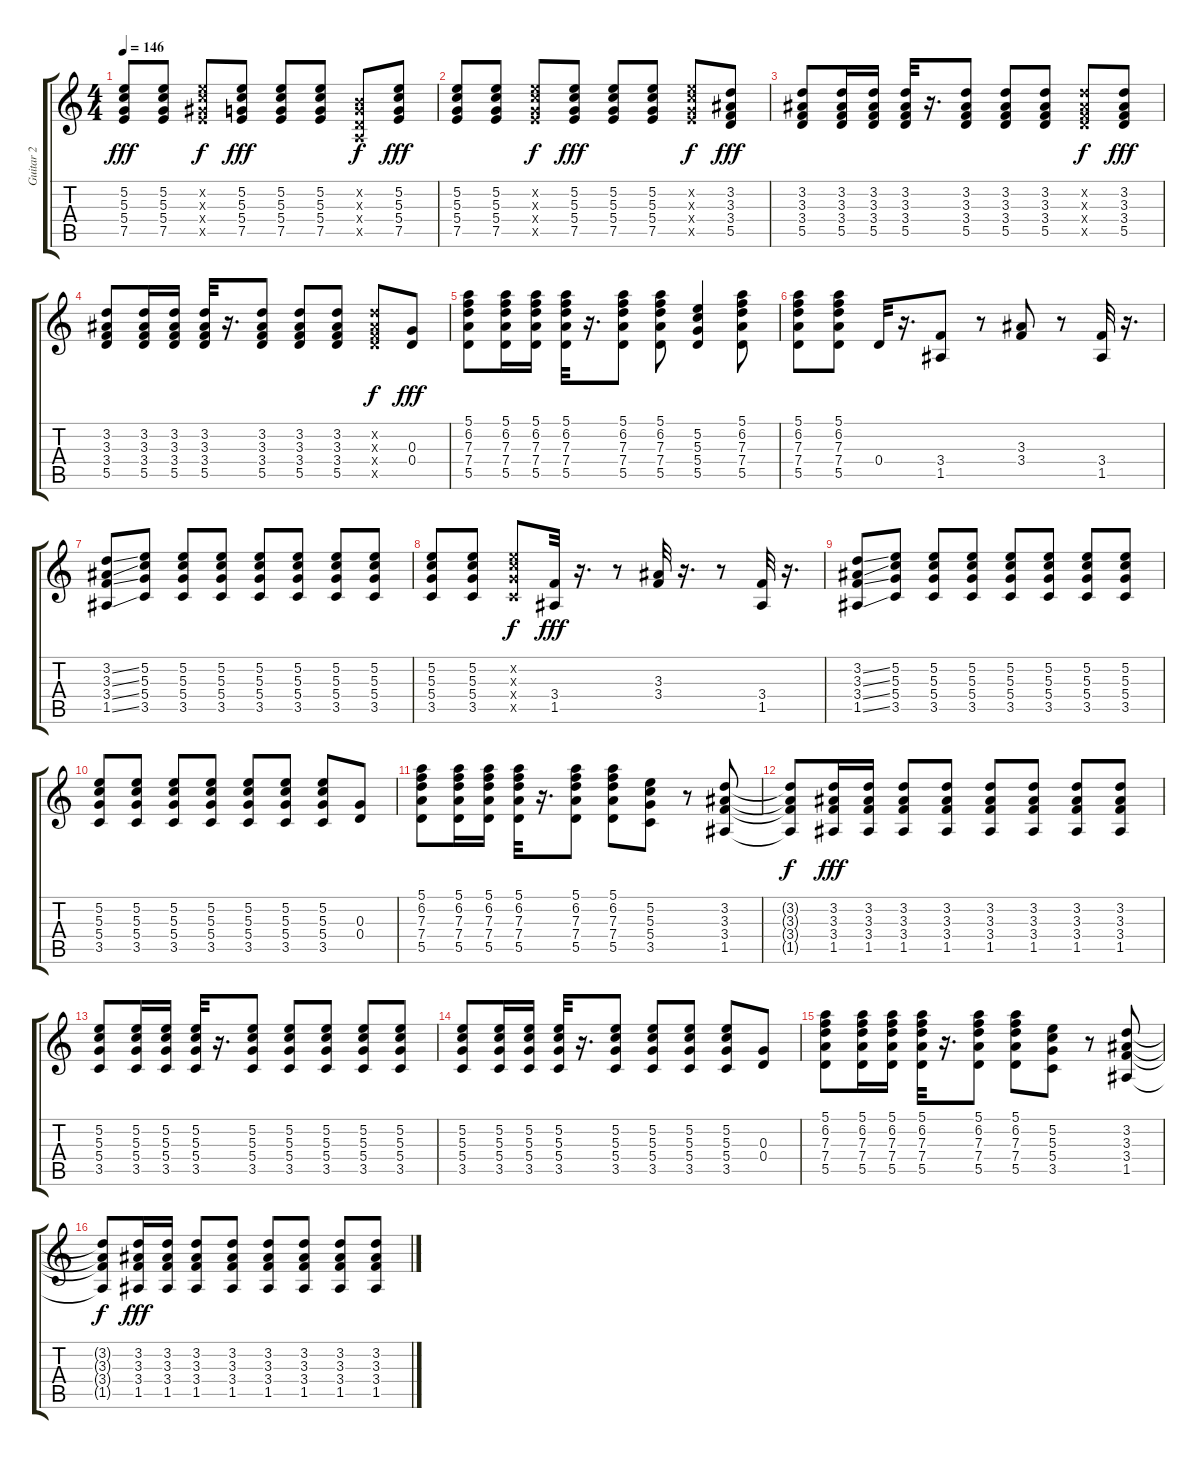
\track ("Guitar 2" "Guitar 2") {instrument electricguitarjazz}
\staff {score tabs}
\tuning (E4 B3 G3 D3 A2 E2) {hide}
\ts (4 4)
\tempo 146
\clef g2
\ks c
(5.2 5.3 5.4 7.5).8{dy fff} (5.2 5.3 5.4 7.5).8 (5.2{x} 5.3{x} 6.4{x} 7.5{x}).8{dy f} (5.2 5.3 5.4 7.5).8{dy fff} (5.2 5.3 5.4 7.5).8 (5.2 5.3 5.4 7.5).8 (0.2{x} 0.3{x} 0.4{x} 0.5{x}).8{dy f} (5.2 5.3 5.4 7.5).8{dy fff} |
(5.2 5.3 5.4 7.5).8 (5.2 5.3 5.4 7.5).8 (5.2{x} 5.3{x} 5.4{x} 7.5{x}).8{dy f} (5.2 5.3 5.4 7.5).8{dy fff} (5.2 5.3 5.4 7.5).8 (5.2 5.3 5.4 7.5).8 (5.2{x} 5.3{x} 5.4{x} 7.5{x}).8{dy f} (3.2 3.3 3.4 5.5).8{dy fff} |
(3.2 3.3 3.4 5.5).8 (3.2 3.3 3.4 5.5).16 (3.2 3.3 3.4 5.5).16 (3.2 3.3 3.4 5.5).32 r.16{d} (3.2 3.3 3.4 5.5).8 (3.2 3.3 3.4 5.5).8 (3.2 3.3 3.4 5.5).8 (3.2{x} 3.3{x} 3.4{x} 5.5{x}).8{dy f} (3.2 3.3 3.4 5.5).8{dy fff} |
(3.2 3.3 3.4 5.5).8 (3.2 3.3 3.4 5.5).16 (3.2 3.3 3.4 5.5).16 (3.2 3.3 3.4 5.5).32 r.16{d} (3.2 3.3 3.4 5.5).8 (3.2 3.3 3.4 5.5).8 (3.2 3.3 3.4 5.5).8 (3.2{x} 3.3{x} 3.4{x} 5.5{x}).8{dy f} (0.3 0.4).8{dy fff} |
(5.1 6.2 7.3 7.4 5.5).8 (5.1 6.2 7.3 7.4 5.5).16 (5.1 6.2 7.3 7.4 5.5).16 (5.1 6.2 7.3 7.4 5.5).32 r.16{d} (5.1 6.2 7.3 7.4 5.5).8 (5.1 6.2 7.3 7.4 5.5).8 (5.2 5.3 5.4 5.5).4 (5.1 6.2 7.3 7.4 5.5).8 |
(5.1 6.2 7.3 7.4 5.5).8 (5.1 6.2 7.3 7.4 5.5).8 0.4.32 r.16{d} (3.4 1.5).8 r.8 (3.3 3.4).8 r.8 (3.4 1.5).32 r.16{d} |
(3.2{ss} 3.3{ss} 3.4{ss} 1.5{ss}).8 (5.2 5.3 5.4 3.5).8 (5.2 5.3 5.4 3.5).8 (5.2 5.3 5.4 3.5).8 (5.2 5.3 5.4 3.5).8 (5.2 5.3 5.4 3.5).8 (5.2 5.3 5.4 3.5).8 (5.2 5.3 5.4 3.5).8 |
(5.2 5.3 5.4 3.5).8 (5.2 5.3 5.4 3.5).8 (5.2{x} 5.3{x} 5.4{x} 3.5{x}).8{dy f} (3.4 1.5).32{dy fff} r.16{d} r.8 (3.3 3.4).32 r.16{d} r.8 (3.4 1.5).32 r.16{d} |
(3.2{ss} 3.3{ss} 3.4{ss} 1.5{ss}).8 (5.2 5.3 5.4 3.5).8 (5.2 5.3 5.4 3.5).8 (5.2 5.3 5.4 3.5).8 (5.2 5.3 5.4 3.5).8 (5.2 5.3 5.4 3.5).8 (5.2 5.3 5.4 3.5).8 (5.2 5.3 5.4 3.5).8 |
(5.2 5.3 5.4 3.5).8 (5.2 5.3 5.4 3.5).8 (5.2 5.3 5.4 3.5).8 (5.2 5.3 5.4 3.5).8 (5.2 5.3 5.4 3.5).8 (5.2 5.3 5.4 3.5).8 (5.2 5.3 5.4 3.5).8 (0.3 0.4).8 |
(5.1 6.2 7.3 7.4 5.5).8 (5.1 6.2 7.3 7.4 5.5).16 (5.1 6.2 7.3 7.4 5.5).16 (5.1 6.2 7.3 7.4 5.5).32 r.16{d} (5.1 6.2 7.3 7.4 5.5).8 (5.1 6.2 7.3 7.4 5.5).8 (5.2 5.3 5.4 3.5).8 r.8 (3.2 3.3 3.4 1.5).8 |
(3.2{t} 3.3{t} 3.4{t} 1.5{t}).8{dy f} (3.2 3.3 3.4 1.5).16{dy fff} (3.2 3.3 3.4 1.5).16 (3.2 3.3 3.4 1.5).8 (3.2 3.3 3.4 1.5).8 (3.2 3.3 3.4 1.5).8 (3.2 3.3 3.4 1.5).8 (3.2 3.3 3.4 1.5).8 (3.2 3.3 3.4 1.5).8 |
(5.2 5.3 5.4 3.5).8 (5.2 5.3 5.4 3.5).16 (5.2 5.3 5.4 3.5).16 (5.2 5.3 5.4 3.5).32 r.16{d} (5.2 5.3 5.4 3.5).8 (5.2 5.3 5.4 3.5).8 (5.2 5.3 5.4 3.5).8 (5.2 5.3 5.4 3.5).8 (5.2 5.3 5.4 3.5).8 |
(5.2 5.3 5.4 3.5).8 (5.2 5.3 5.4 3.5).16 (5.2 5.3 5.4 3.5).16 (5.2 5.3 5.4 3.5).32 r.16{d} (5.2 5.3 5.4 3.5).8 (5.2 5.3 5.4 3.5).8 (5.2 5.3 5.4 3.5).8 (5.2 5.3 5.4 3.5).8 (0.3 0.4).8 |
(5.1 6.2 7.3 7.4 5.5).8 (5.1 6.2 7.3 7.4 5.5).16 (5.1 6.2 7.3 7.4 5.5).16 (5.1 6.2 7.3 7.4 5.5).32 r.16{d} (5.1 6.2 7.3 7.4 5.5).8 (5.1 6.2 7.3 7.4 5.5).8 (5.2 5.3 5.4 3.5).8 r.8 (3.2 3.3 3.4 1.5).8 |
(3.2{t} 3.3{t} 3.4{t} 1.5{t}).8{dy f} (3.2 3.3 3.4 1.5).16{dy fff} (3.2 3.3 3.4 1.5).16 (3.2 3.3 3.4 1.5).8 (3.2 3.3 3.4 1.5).8 (3.2 3.3 3.4 1.5).8 (3.2 3.3 3.4 1.5).8 (3.2 3.3 3.4 1.5).8 (3.2 3.3 3.4 1.5).8
